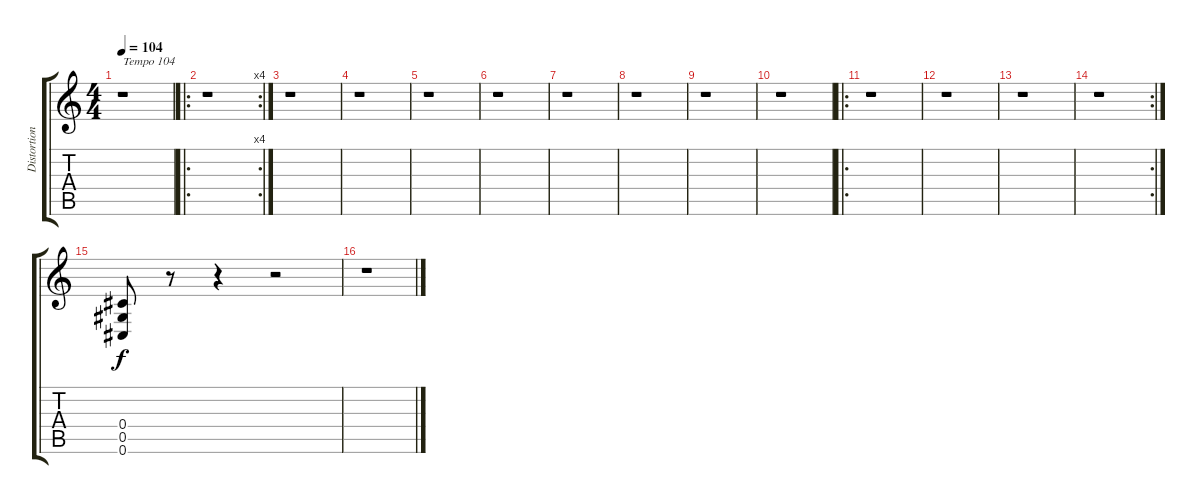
\track ("Distortion Guitar" "Distortion") {instrument distortionguitar}
\staff {score tabs}
\tuning (Eb4 Bb3 Gb3 Db3 Ab2 Db2) {hide}
\ts (4 4)
\tempo 104
\clef g2
\ks c
r.1{txt "Tempo 104" dy f instrument distortionguitar} |
\ro
\rc 4
r.1 |
r.1 |
r.1 |
r.1 |
r.1 |
r.1 |
r.1 |
r.1 |
r.1 |
\ro
r.1 |
r.1 |
r.1 |
\rc 2
r.1 |
(0.4 0.5 0.6).8 r.8 r.4 r.2 |
r.1
